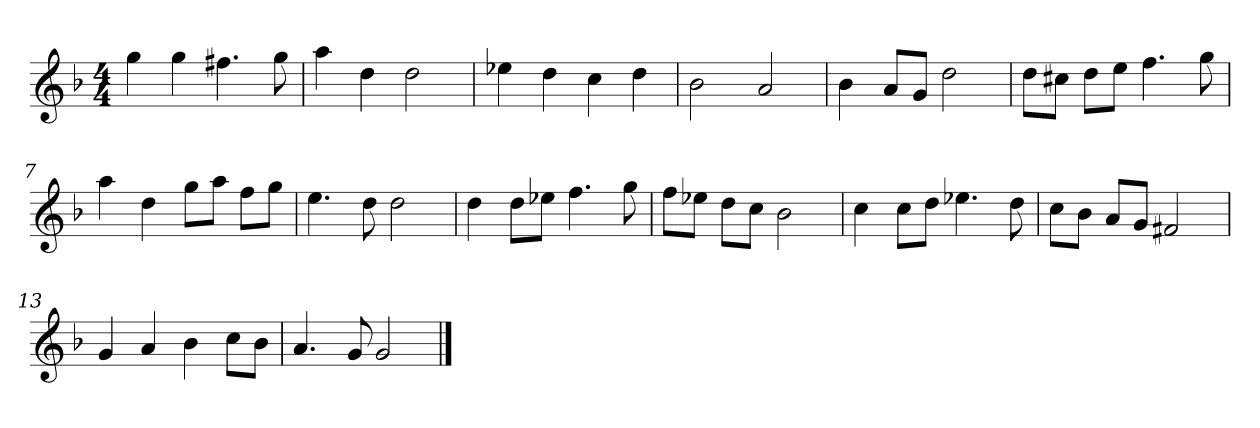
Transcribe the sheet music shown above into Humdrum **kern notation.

**kern
*part1
*staff1
*k[b-]
*M4/4
*MM120
=1
4gg
4gg
4.ff#X
8gg
=2
4aa
4dd
2dd
=3
4ee-X
4dd
4cc
4dd
=4
2b-
2a
=5
4b-
8aL
8gJ
2dd
=6
8ddL
8cc#XJ
8ddL
8eeJ
4.ff
8gg
=7
4aa
4dd
8ggL
8aaJ
8ffL
8ggJ
=8
4.ee
8dd
2dd
=9
4dd
8ddL
8ee-XJ
4.ff
8gg
=10
8ffL
8ee-XJ
8ddL
8ccJ
2b-
=11
4cc
8ccL
8ddJ
4.ee-X
8dd
=12
8ccL
8b-J
8aL
8gJ
2f#X
=13
4g
4a
4b-
8ccL
8b-J
=14
4.a
8g
2g
==
*-
